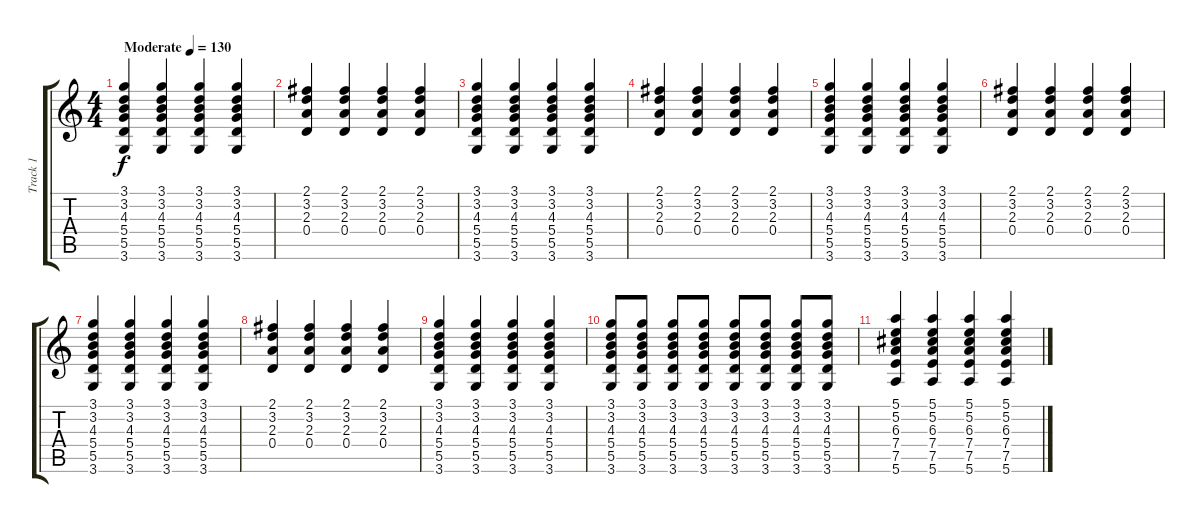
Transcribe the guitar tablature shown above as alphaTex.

\track ("Track 1" "Track 1") {instrument acousticguitarsteel}
\staff {score tabs}
\tuning (E4 B3 G3 D3 A2 E2) {hide}
\ts (4 4)
\tempo (130 "Moderate")
\clef g2
\ks c
(3.1 3.2 4.3 5.4 5.5 3.6).4{dy f instrument acousticguitarsteel} (3.1 3.2 4.3 5.4 5.5 3.6).4 (3.1 3.2 4.3 5.4 5.5 3.6).4 (3.1 3.2 4.3 5.4 5.5 3.6).4 |
(2.1 3.2 2.3 0.4).4 (2.1 3.2 2.3 0.4).4 (2.1 3.2 2.3 0.4).4 (2.1 3.2 2.3 0.4).4 |
(3.1 3.2 4.3 5.4 5.5 3.6).4 (3.1 3.2 4.3 5.4 5.5 3.6).4 (3.1 3.2 4.3 5.4 5.5 3.6).4 (3.1 3.2 4.3 5.4 5.5 3.6).4 |
(2.1 3.2 2.3 0.4).4 (2.1 3.2 2.3 0.4).4 (2.1 3.2 2.3 0.4).4 (2.1 3.2 2.3 0.4).4 |
(3.1 3.2 4.3 5.4 5.5 3.6).4 (3.1 3.2 4.3 5.4 5.5 3.6).4 (3.1 3.2 4.3 5.4 5.5 3.6).4 (3.1 3.2 4.3 5.4 5.5 3.6).4 |
(2.1 3.2 2.3 0.4).4 (2.1 3.2 2.3 0.4).4 (2.1 3.2 2.3 0.4).4 (2.1 3.2 2.3 0.4).4 |
(3.1 3.2 4.3 5.4 5.5 3.6).4 (3.1 3.2 4.3 5.4 5.5 3.6).4 (3.1 3.2 4.3 5.4 5.5 3.6).4 (3.1 3.2 4.3 5.4 5.5 3.6).4 |
(2.1 3.2 2.3 0.4).4 (2.1 3.2 2.3 0.4).4 (2.1 3.2 2.3 0.4).4 (2.1 3.2 2.3 0.4).4 |
(3.1 3.2 4.3 5.4 5.5 3.6).4 (3.1 3.2 4.3 5.4 5.5 3.6).4 (3.1 3.2 4.3 5.4 5.5 3.6).4 (3.1 3.2 4.3 5.4 5.5 3.6).4 |
(3.1 3.2 4.3 5.4 5.5 3.6).8 (3.1 3.2 4.3 5.4 5.5 3.6).8 (3.1 3.2 4.3 5.4 5.5 3.6).8 (3.1 3.2 4.3 5.4 5.5 3.6).8 (3.1 3.2 4.3 5.4 5.5 3.6).8 (3.1 3.2 4.3 5.4 5.5 3.6).8 (3.1 3.2 4.3 5.4 5.5 3.6).8 (3.1 3.2 4.3 5.4 5.5 3.6).8 |
(5.1 5.2 6.3 7.4 7.5 5.6).4 (5.1 5.2 6.3 7.4 7.5 5.6).4 (5.1 5.2 6.3 7.4 7.5 5.6).4 (5.1 5.2 6.3 7.4 7.5 5.6).4
